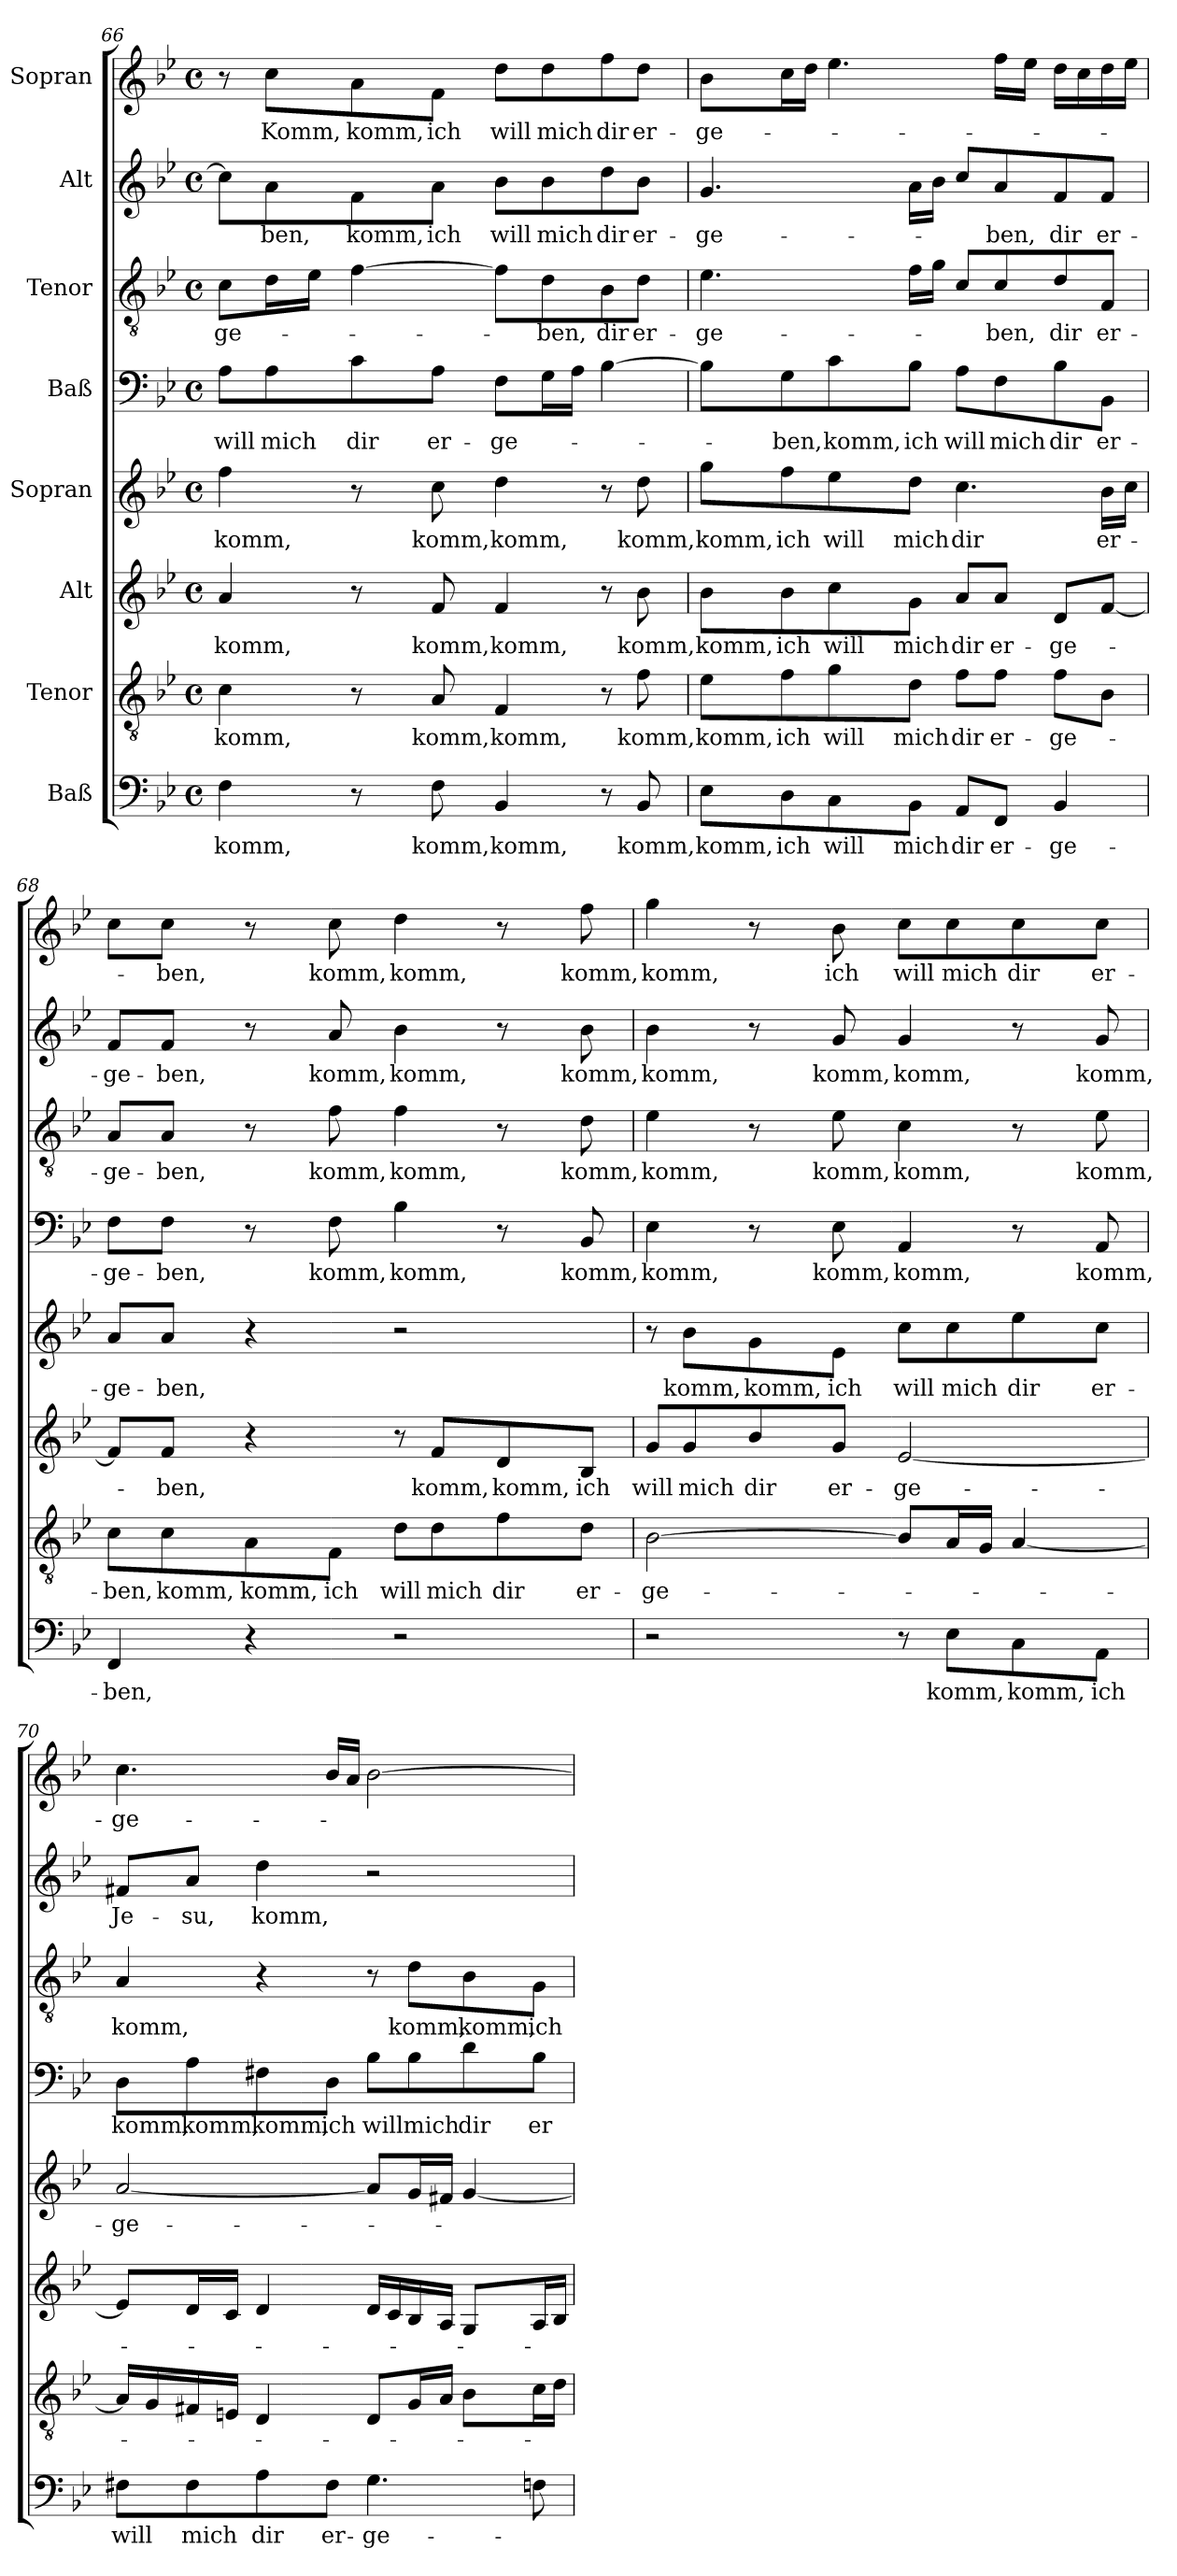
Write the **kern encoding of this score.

**kern	**text	**kern	**text	**kern	**text	**kern	**text	**kern	**text	**kern	**text	**kern	**text	**kern	**text
*part8	*part8	*part7	*part7	*part6	*part6	*part5	*part5	*part4	*part4	*part3	*part3	*part2	*part2	*part1	*part1
*staff8	*staff8	*staff7	*staff7	*staff6	*staff6	*staff5	*staff5	*staff4	*staff4	*staff3	*staff3	*staff2	*staff2	*staff1	*staff1
*I"Baß	*	*I"Tenor	*	*I"Alt	*	*I"Sopran	*	*I"Baß	*	*I"Tenor	*	*I"Alt	*	*I"Sopran	*
!!LO:PB:g=z
*clefF4	*	*clefGv2	*	*clefG2	*	*clefG2	*	*clefF4	*	*clefGv2	*	*clefG2	*	*clefG2	*
*k[b-e-]	*	*k[b-e-]	*	*k[b-e-]	*	*k[b-e-]	*	*k[b-e-]	*	*k[b-e-]	*	*k[b-e-]	*	*k[b-e-]	*
*g:	*	*g:	*	*g:	*	*g:	*	*g:	*	*g:	*	*g:	*	*g:	*
*M4/4	*	*M4/4	*	*M4/4	*	*M4/4	*	*M4/4	*	*M4/4	*	*M4/4	*	*M4/4	*
*met(c)	*	*met(c)	*	*met(c)	*	*met(c)	*	*met(c)	*	*met(c)	*	*met(c)	*	*met(c)	*
=66	=66	=66	=66	=66	=66	=66	=66	=66	=66	=66	=66	=66	=66	=66	=66
!	!LO:LY:b	!	!LO:LY:b	!	!LO:LY:b	!	!LO:LY:b	!	!LO:LY:b	!	!LO:LY:b	!	!	!	!
4F\	komm,	4c\	komm,	4a/	komm,	4ff\	komm,	8A\L	will	8c\L	-ge-	8cc\L]	.	8r	.
!	!	!	!	!	!	!	!	!	!LO:LY:b	!	!	!	!LO:LY:b	!	!LO:LY:b
.	.	.	.	.	.	.	.	8A\	mich	16d\L	.	8a\	-ben,	8cc\L	Komm,
.	.	.	.	.	.	.	.	.	.	16e-\JJ	.	.	.	.	.
!	!	!	!	!	!	!	!	!	!LO:LY:b	!	!	!	!LO:LY:b	!	!LO:LY:b
8r	.	8r	.	8r	.	8r	.	8c\	dir	[4f\	.	8f\	komm,	8a\	komm,
!	!LO:LY:b	!	!LO:LY:b	!	!LO:LY:b	!	!LO:LY:b	!	!LO:LY:b	!	!	!	!LO:LY:b	!	!LO:LY:b
8F\	komm,	8A/	komm,	8f/	komm,	8cc\	komm,	8A\J	er-	.	.	8a\J	ich	8f\J	ich
!	!LO:LY:b	!	!LO:LY:b	!	!LO:LY:b	!	!LO:LY:b	!	!LO:LY:b	!	!	!	!LO:LY:b	!	!LO:LY:b
4BB-/	komm,	4F/	komm,	4f/	komm,	4dd\	komm,	8F\L	-ge-	8f\L]	.	8b-\L	will	8dd\L	will
!	!	!	!	!	!	!	!	!	!	!	!LO:LY:b	!	!LO:LY:b	!	!LO:LY:b
.	.	.	.	.	.	.	.	16G\L	.	8d\	-ben,	8b-\	mich	8dd\	mich
.	.	.	.	.	.	.	.	16A\JJ	.	.	.	.	.	.	.
!	!	!	!	!	!	!	!	!	!	!	!LO:LY:b	!	!LO:LY:b	!	!LO:LY:b
8r	.	8r	.	8r	.	8r	.	[4B-\	.	8B-\	dir	8dd\	dir	8ff\	dir
!	!LO:LY:b	!	!LO:LY:b	!	!LO:LY:b	!	!LO:LY:b	!	!	!	!LO:LY:b	!	!LO:LY:b	!	!LO:LY:b
8BB-/	komm,	8f\	komm,	8b-\	komm,	8dd\	komm,	.	.	8d\J	er-	8b-\J	er-	8dd\J	er-
=67	=67	=67	=67	=67	=67	=67	=67	=67	=67	=67	=67	=67	=67	=67	=67
!	!LO:LY:b	!	!LO:LY:b	!	!LO:LY:b	!	!LO:LY:b	!	!	!	!LO:LY:b	!	!LO:LY:b	!	!LO:LY:b
8E-\L	komm,	8e-\L	komm,	8b-\L	komm,	8gg\L	komm,	8B-\L]	.	4.e-\	-ge-	4.g/	-ge-	8b-\L	-ge-
!	!LO:LY:b	!	!LO:LY:b	!	!LO:LY:b	!	!LO:LY:b	!	!LO:LY:b	!	!	!	!	!	!
8D\	ich	8f\	ich	8b-\	ich	8ff\	ich	8G\	-ben,	.	.	.	.	16cc\L	.
.	.	.	.	.	.	.	.	.	.	.	.	.	.	16dd\JJ	.
!	!LO:LY:b	!	!LO:LY:b	!	!LO:LY:b	!	!LO:LY:b	!	!LO:LY:b	!	!	!	!	!	!
8C\	will	8g\	will	8cc\	will	8ee-\	will	8c\	komm,	.	.	.	.	4.ee-\	.
!	!LO:LY:b	!	!LO:LY:b	!	!LO:LY:b	!	!LO:LY:b	!	!LO:LY:b	!	!	!	!	!	!
8BB-\J	mich	8d\J	mich	8g\J	mich	8dd\J	mich	8B-\J	ich	16f\LL	.	16a\LL	.	.	.
.	.	.	.	.	.	.	.	.	.	16g\JJ	.	16b-\JJ	.	.	.
!	!LO:LY:b	!	!LO:LY:b	!	!LO:LY:b	!	!LO:LY:b	!	!LO:LY:b	!	!	!	!	!	!
8AA/L	dir	8f\L	dir	8a/L	dir	4.cc\	dir	8A\L	will	8c/L	.	8cc/L	.	.	.
!	!LO:LY:b	!	!LO:LY:b	!	!LO:LY:b	!	!	!	!LO:LY:b	!	!LO:LY:b	!	!LO:LY:b	!	!
8FF/J	er-	8f\J	er-	8a/J	er-	.	.	8F\	mich	8c/	-ben,	8a/	-ben,	16ff\LL	.
.	.	.	.	.	.	.	.	.	.	.	.	.	.	16ee-\JJ	.
!	!LO:LY:b	!	!LO:LY:b	!	!LO:LY:b	!	!	!	!LO:LY:b	!	!LO:LY:b	!	!LO:LY:b	!	!
4BB-/	-ge-	8f\L	-ge-	8d/L	-ge-	.	.	8B-\	dir	8d/	dir	8f/	dir	16dd\LL	.
.	.	.	.	.	.	.	.	.	.	.	.	.	.	16cc\	.
!	!	!	!	!	!	!	!LO:LY:b	!	!LO:LY:b	!	!LO:LY:b	!	!LO:LY:b	!	!
.	.	8B-\J	.	[8f/J	.	16b-\LL	er-	8BB-\J	er-	8F/J	er-	8f/J	er-	16dd\	.
.	.	.	.	.	.	16cc\JJ	.	.	.	.	.	.	.	16ee-\JJ	.
=68	=68	=68	=68	=68	=68	=68	=68	=68	=68	=68	=68	=68	=68	=68	=68
!	!LO:LY:b	!	!LO:LY:b	!	!	!	!LO:LY:b	!	!LO:LY:b	!	!LO:LY:b	!	!LO:LY:b	!	!
4FF/	-ben,	8c\L	-ben,	8f/L]	.	8a/L	-ge-	8F\L	-ge-	8A/L	-ge-	8f/L	-ge-	8cc\L	.
!	!	!	!LO:LY:b	!	!LO:LY:b	!	!LO:LY:b	!	!LO:LY:b	!	!LO:LY:b	!	!LO:LY:b	!	!LO:LY:b
.	.	8c\	komm,	8f/J	-ben,	8a/J	-ben,	8F\J	-ben,	8A/J	-ben,	8f/J	-ben,	8cc\J	-ben,
!	!	!	!LO:LY:b	!	!	!	!	!	!	!	!	!	!	!	!
4r	.	8A\	komm,	4r	.	4r	.	8r	.	8r	.	8r	.	8r	.
!	!	!	!LO:LY:b	!	!	!	!	!	!LO:LY:b	!	!LO:LY:b	!	!LO:LY:b	!	!LO:LY:b
.	.	8F\J	ich	.	.	.	.	8F\	komm,	8f\	komm,	8a/	komm,	8cc\	komm,
!	!	!	!LO:LY:b	!	!	!	!	!	!LO:LY:b	!	!LO:LY:b	!	!LO:LY:b	!	!LO:LY:b
2r	.	8d\L	will	8r	.	2r	.	4B-\	komm,	4f\	komm,	4b-\	komm,	4dd\	komm,
!	!	!	!LO:LY:b	!	!LO:LY:b	!	!	!	!	!	!	!	!	!	!
.	.	8d\	mich	8f/L	komm,	.	.	.	.	.	.	.	.	.	.
!	!	!	!LO:LY:b	!	!LO:LY:b	!	!	!	!	!	!	!	!	!	!
.	.	8f\	dir	8d/	komm,	.	.	8r	.	8r	.	8r	.	8r	.
!	!	!	!LO:LY:b	!	!LO:LY:b	!	!	!	!LO:LY:b	!	!LO:LY:b	!	!LO:LY:b	!	!LO:LY:b
.	.	8d\J	er-	8B-/J	ich	.	.	8BB-/	komm,	8d\	komm,	8b-\	komm,	8ff\	komm,
!!LO:PB:g=z
=69	=69	=69	=69	=69	=69	=69	=69	=69	=69	=69	=69	=69	=69	=69	=69
!	!	!	!LO:LY:b	!	!LO:LY:b	!	!	!	!LO:LY:b	!	!LO:LY:b	!	!LO:LY:b	!	!LO:LY:b
2r	.	[2B-\	-ge-	8g/L	will	8r	.	4E-\	komm,	4e-\	komm,	4b-\	komm,	4gg\	komm,
!	!	!	!	!	!LO:LY:b	!	!LO:LY:b	!	!	!	!	!	!	!	!
.	.	.	.	8g/	mich	8b-\L	komm,	.	.	.	.	.	.	.	.
!	!	!	!	!	!LO:LY:b	!	!LO:LY:b	!	!	!	!	!	!	!	!
.	.	.	.	8b-/	dir	8g\	komm,	8r	.	8r	.	8r	.	8r	.
!	!	!	!	!	!LO:LY:b	!	!LO:LY:b	!	!LO:LY:b	!	!LO:LY:b	!	!LO:LY:b	!	!LO:LY:b
.	.	.	.	8g/J	er-	8e-\J	ich	8E-\	komm,	8e-\	komm,	8g/	komm,	8b-\	ich
!	!	!	!	!	!LO:LY:b	!	!LO:LY:b	!	!LO:LY:b	!	!LO:LY:b	!	!LO:LY:b	!	!LO:LY:b
8r	.	8B-/L]	.	[2e-/	-ge-	8cc\L	will	4AA/	komm,	4c\	komm,	4g/	komm,	8cc\L	will
!	!LO:LY:b	!	!	!	!	!	!LO:LY:b	!	!	!	!	!	!	!	!LO:LY:b
8E-\L	komm,	16A/L	.	.	.	8cc\	mich	.	.	.	.	.	.	8cc\	mich
.	.	16G/JJ	.	.	.	.	.	.	.	.	.	.	.	.	.
!	!LO:LY:b	!	!	!	!	!	!LO:LY:b	!	!	!	!	!	!	!	!LO:LY:b
8C\	komm,	[4A/	.	.	.	8ee-\	dir	8r	.	8r	.	8r	.	8cc\	dir
!	!LO:LY:b	!	!	!	!	!	!LO:LY:b	!	!LO:LY:b	!	!LO:LY:b	!	!LO:LY:b	!	!LO:LY:b
8AA\J	ich	.	.	.	.	8cc\J	er-	8AA/	komm,	8e-\	komm,	8g/	komm,	8cc\J	er-
!!LO:PB:g=z
=70	=70	=70	=70	=70	=70	=70	=70	=70	=70	=70	=70	=70	=70	=70	=70
!	!LO:LY:b	!	!	!	!	!	!LO:LY:b	!	!LO:LY:b	!	!LO:LY:b	!	!LO:LY:b	!	!LO:LY:b
8F#X\L	will	16A/LL]	.	8e-/L]	.	[2a/	-ge-	8D\L	komm,	4A/	komm,	8f#X/L	Je-	4.cc\	-ge-
.	.	16G/	.	.	.	.	.	.	.	.	.	.	.	.	.
!	!LO:LY:b	!	!	!	!	!	!	!	!LO:LY:b	!	!	!	!LO:LY:b	!	!
8F#\	mich	16F#X/	.	16d/L	.	.	.	8A\	komm,	.	.	8a/J	-su,	.	.
.	.	16En/JJ	.	16c/JJ	.	.	.	.	.	.	.	.	.	.	.
!	!LO:LY:b	!	!	!	!	!	!	!	!LO:LY:b	!	!	!	!LO:LY:b	!	!
8A\	dir	4D/	.	4d/	.	.	.	8F#X\	komm,	4r	.	4dd\	komm,	.	.
!	!LO:LY:b	!	!	!	!	!	!	!	!LO:LY:b	!	!	!	!	!	!
8F#\J	er-	.	.	.	.	.	.	8D\J	ich	.	.	.	.	16b-/LL	.
.	.	.	.	.	.	.	.	.	.	.	.	.	.	16a/JJ	.
!	!LO:LY:b	!	!	!	!	!	!	!	!LO:LY:b	!	!	!	!	!	!
4.G\	-ge-	8D/L	.	16d/LL	.	8a/L]	.	8B-\L	will	8r	.	2r	.	[2b-\	.
.	.	.	.	16c/	.	.	.	.	.	.	.	.	.	.	.
!	!	!	!	!	!	!	!	!	!LO:LY:b	!	!LO:LY:b	!	!	!	!
.	.	16G/L	.	16B-/	.	16g/L	.	8B-\	mich	8d\L	komm,	.	.	.	.
.	.	16A/JJ	.	16A/JJ	.	16f#X/JJ	.	.	.	.	.	.	.	.	.
!	!	!	!	!	!	!	!	!	!LO:LY:b	!	!LO:LY:b	!	!	!	!
.	.	8B-\L	.	8G/L	.	[4g/	.	8d\	dir	8B-\	komm,	.	.	.	.
!	!	!	!	!	!	!	!	!	!LO:LY:b	!	!LO:LY:b	!	!	!	!
8Fn\	.	16c\L	.	16A/L	.	.	.	8B-\J	er-	8G\J	ich	.	.	.	.
.	.	16d\JJ	.	16B-/JJ	.	.	.	.	.	.	.	.	.	.	.
=	=	=	=	=	=	=	=	=	=	=	=	=	=	=	=
*-	*-	*-	*-	*-	*-	*-	*-	*-	*-	*-	*-	*-	*-	*-	*-
